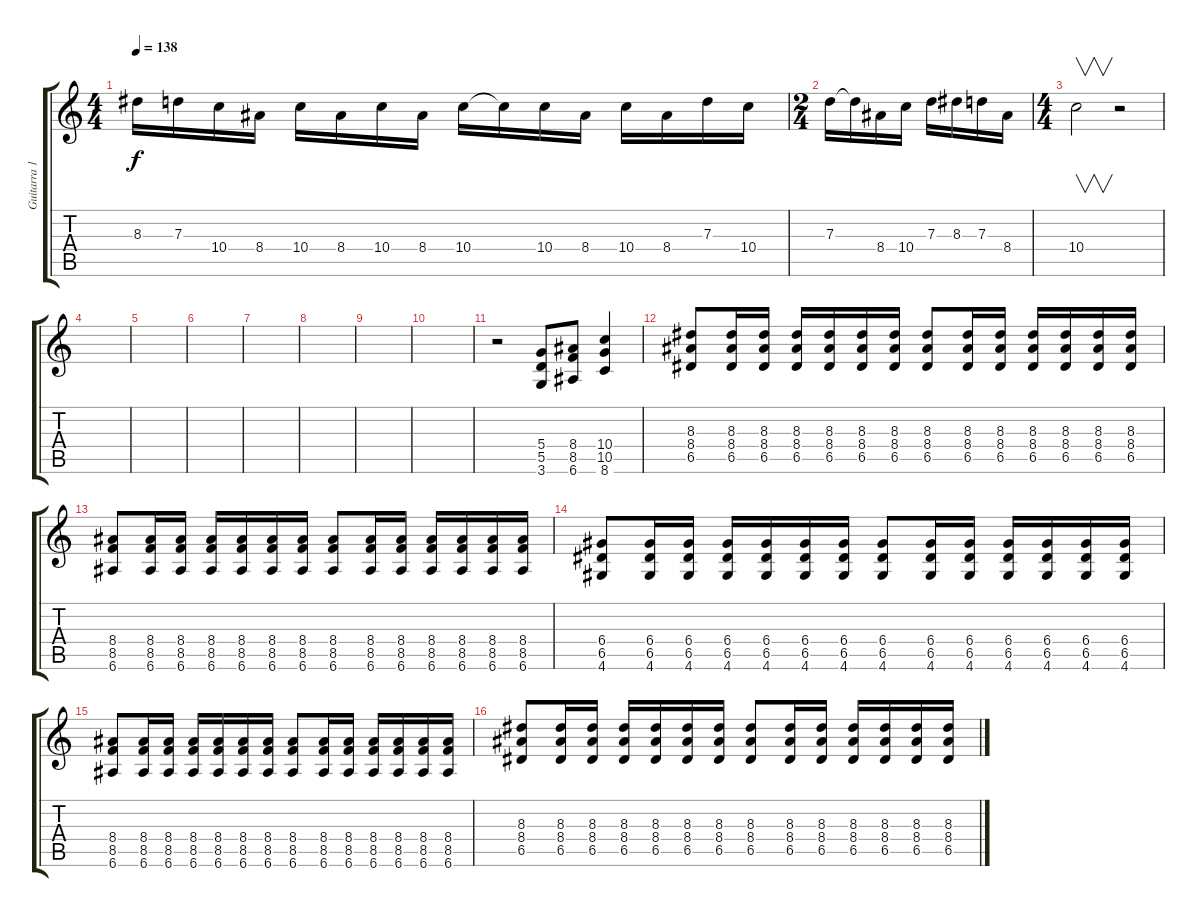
\track ("Guitarra 1" "Guitarra 1") {instrument distortionguitar}
\staff {score tabs}
\tuning (E4 B3 G3 D3 A2 E2) {hide}
\ts (4 4)
\tempo 138
\clef g2
\ks c
8.3.16{dy f} 7.3.16 10.4.16 8.4.16 10.4.16 8.4.16 10.4.16 8.4.16 10.4.16 10.4{t}.16 10.4.16 8.4.16 10.4.16 8.4.16 7.3.16 10.4.16 |
\ts (2 4)
7.3.16 7.3{t}.16 8.4.16 10.4.16 7.3.16 8.3.16 7.3.16 8.4.16 |
\ts (4 4)
10.4.2{v} r.2 |
|
|
|
|
|
|
|
r.2 (5.4 5.5 3.6).8 (8.4 8.5 6.6).8 (10.4 10.5 8.6).4 |
(8.3 8.4 6.5).8 (8.3 8.4 6.5).16 (8.3 8.4 6.5).16 (8.3 8.4 6.5).16 (8.3 8.4 6.5).16 (8.3 8.4 6.5).16 (8.3 8.4 6.5).16 (8.3 8.4 6.5).8 (8.3 8.4 6.5).16 (8.3 8.4 6.5).16 (8.3 8.4 6.5).16 (8.3 8.4 6.5).16 (8.3 8.4 6.5).16 (8.3 8.4 6.5).16 |
(8.4 8.5 6.6).8 (8.4 8.5 6.6).16 (8.4 8.5 6.6).16 (8.4 8.5 6.6).16 (8.4 8.5 6.6).16 (8.4 8.5 6.6).16 (8.4 8.5 6.6).16 (8.4 8.5 6.6).8 (8.4 8.5 6.6).16 (8.4 8.5 6.6).16 (8.4 8.5 6.6).16 (8.4 8.5 6.6).16 (8.4 8.5 6.6).16 (8.4 8.5 6.6).16 |
(6.4 6.5 4.6).8 (6.4 6.5 4.6).16 (6.4 6.5 4.6).16 (6.4 6.5 4.6).16 (6.4 6.5 4.6).16 (6.4 6.5 4.6).16 (6.4 6.5 4.6).16 (6.4 6.5 4.6).8 (6.4 6.5 4.6).16 (6.4 6.5 4.6).16 (6.4 6.5 4.6).16 (6.4 6.5 4.6).16 (6.4 6.5 4.6).16 (6.4 6.5 4.6).16 |
(8.4 8.5 6.6).8 (8.4 8.5 6.6).16 (8.4 8.5 6.6).16 (8.4 8.5 6.6).16 (8.4 8.5 6.6).16 (8.4 8.5 6.6).16 (8.4 8.5 6.6).16 (8.4 8.5 6.6).8 (8.4 8.5 6.6).16 (8.4 8.5 6.6).16 (8.4 8.5 6.6).16 (8.4 8.5 6.6).16 (8.4 8.5 6.6).16 (8.4 8.5 6.6).16 |
(8.3 8.4 6.5).8 (8.3 8.4 6.5).16 (8.3 8.4 6.5).16 (8.3 8.4 6.5).16 (8.3 8.4 6.5).16 (8.3 8.4 6.5).16 (8.3 8.4 6.5).16 (8.3 8.4 6.5).8 (8.3 8.4 6.5).16 (8.3 8.4 6.5).16 (8.3 8.4 6.5).16 (8.3 8.4 6.5).16 (8.3 8.4 6.5).16 (8.3 8.4 6.5).16
